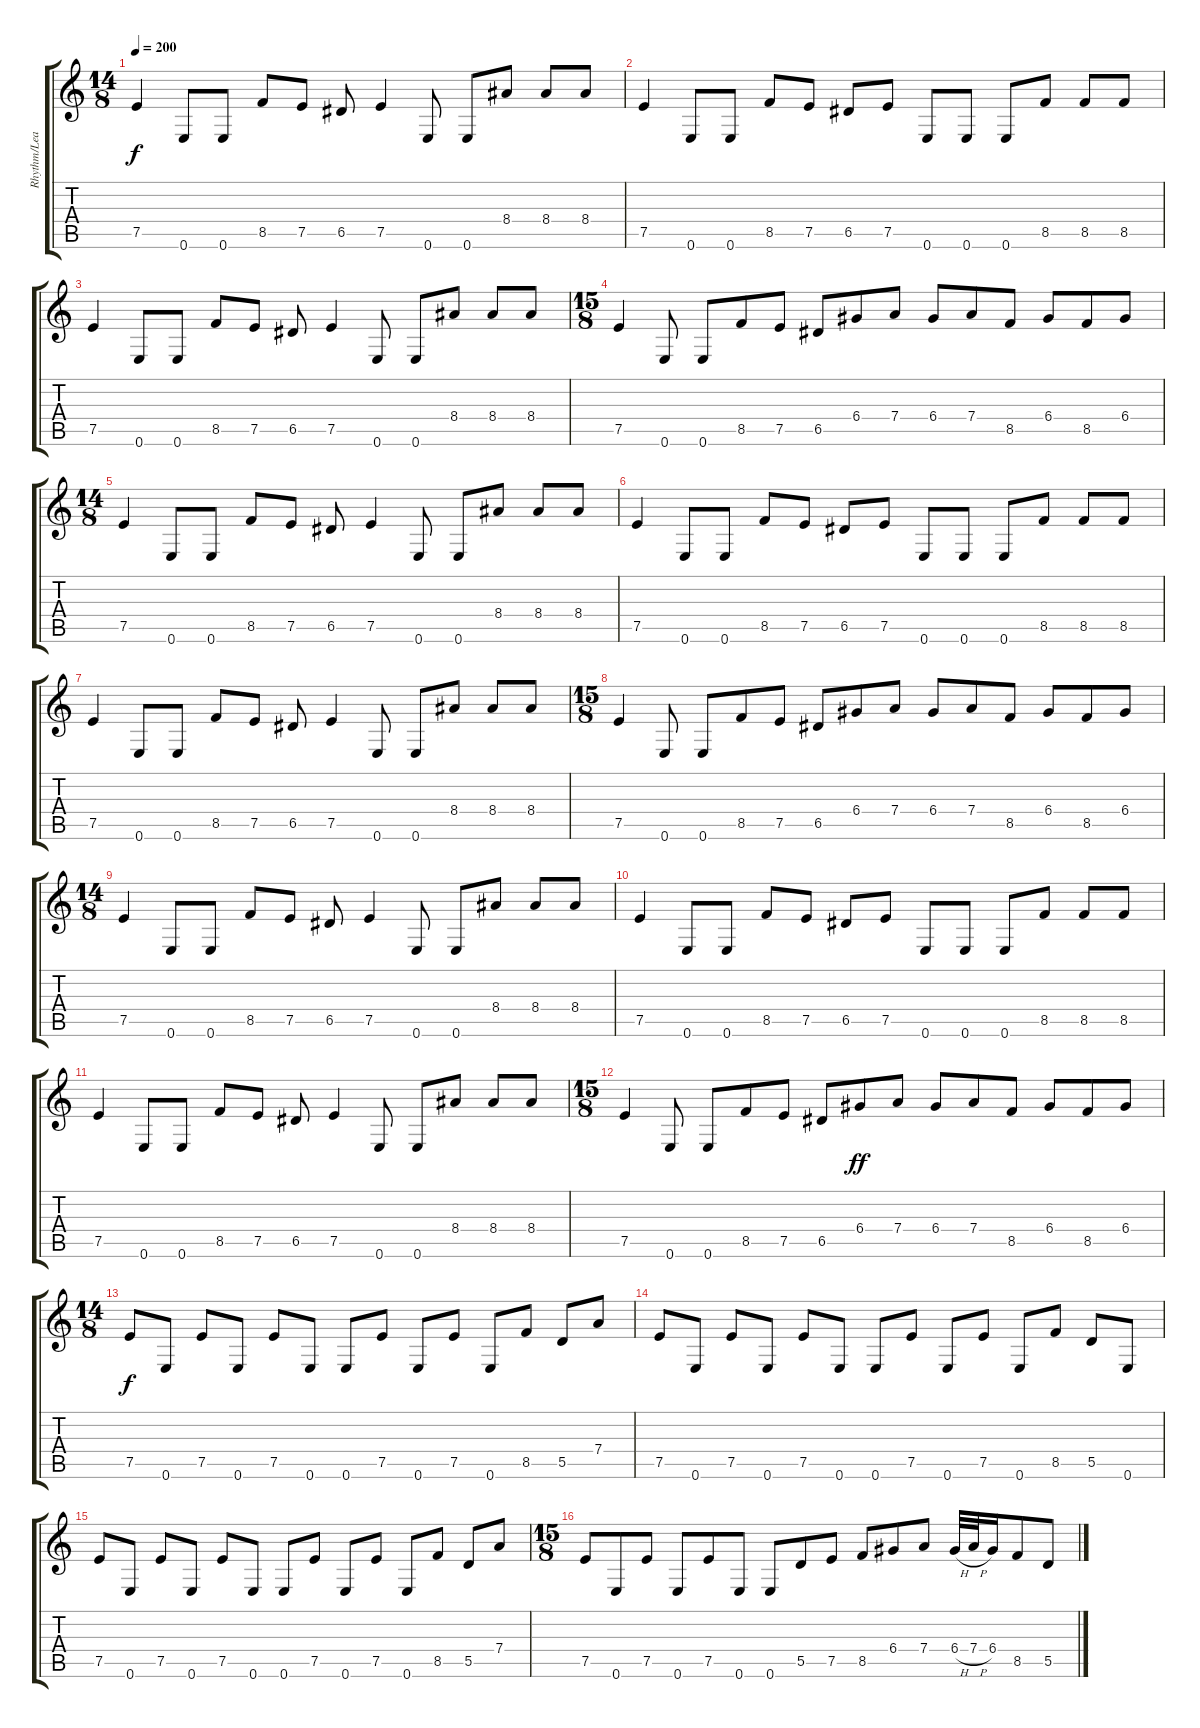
\track ("Rhythm/Lead" "Rhythm/Lea") {instrument distortionguitar}
\staff {score tabs}
\tuning (E4 B3 G3 D3 A2 E2) {hide}
\ts (14 8)
\tempo 200
\clef g2
\ks c
7.5.4{dy f} 0.6.8 0.6.8 8.5.8 7.5.8 6.5.8 7.5.4 0.6.8 0.6.8 8.4.8 8.4.8 8.4.8 |
7.5.4 0.6.8 0.6.8 8.5.8 7.5.8 6.5.8 7.5.8 0.6.8 0.6.8 0.6.8 8.5.8 8.5.8 8.5.8 |
7.5.4 0.6.8 0.6.8 8.5.8 7.5.8 6.5.8 7.5.4 0.6.8 0.6.8 8.4.8 8.4.8 8.4.8 |
\ts (15 8)
7.5.4 0.6.8 0.6.8 8.5.8 7.5.8 6.5.8 6.4.8 7.4.8 6.4.8 7.4.8 8.5.8 6.4.8 8.5.8 6.4.8 |
\ts (14 8)
7.5.4 0.6.8 0.6.8 8.5.8 7.5.8 6.5.8 7.5.4 0.6.8 0.6.8 8.4.8 8.4.8 8.4.8 |
7.5.4 0.6.8 0.6.8 8.5.8 7.5.8 6.5.8 7.5.8 0.6.8 0.6.8 0.6.8 8.5.8 8.5.8 8.5.8 |
7.5.4 0.6.8 0.6.8 8.5.8 7.5.8 6.5.8 7.5.4 0.6.8 0.6.8 8.4.8 8.4.8 8.4.8 |
\ts (15 8)
7.5.4 0.6.8 0.6.8 8.5.8 7.5.8 6.5.8 6.4.8 7.4.8 6.4.8 7.4.8 8.5.8 6.4.8 8.5.8 6.4.8 |
\ts (14 8)
7.5.4 0.6.8 0.6.8 8.5.8 7.5.8 6.5.8 7.5.4 0.6.8 0.6.8 8.4.8 8.4.8 8.4.8 |
7.5.4 0.6.8 0.6.8 8.5.8 7.5.8 6.5.8 7.5.8 0.6.8 0.6.8 0.6.8 8.5.8 8.5.8 8.5.8 |
7.5.4 0.6.8 0.6.8 8.5.8 7.5.8 6.5.8 7.5.4 0.6.8 0.6.8 8.4.8 8.4.8 8.4.8 |
\ts (15 8)
7.5.4 0.6.8 0.6.8 8.5.8 7.5.8 6.5.8 6.4.8{dy ff} 7.4.8 6.4.8 7.4.8 8.5.8 6.4.8 8.5.8 6.4.8 |
\ts (14 8)
7.5.8{dy f} 0.6.8 7.5.8 0.6.8 7.5.8 0.6.8 0.6.8 7.5.8 0.6.8 7.5.8 0.6.8 8.5.8 5.5.8 7.4.8 |
7.5.8 0.6.8 7.5.8 0.6.8 7.5.8 0.6.8 0.6.8 7.5.8 0.6.8 7.5.8 0.6.8 8.5.8 5.5.8 0.6.8 |
7.5.8 0.6.8 7.5.8 0.6.8 7.5.8 0.6.8 0.6.8 7.5.8 0.6.8 7.5.8 0.6.8 8.5.8 5.5.8 7.4.8 |
\ts (15 8)
7.5.8 0.6.8 7.5.8 0.6.8 7.5.8 0.6.8 0.6.8 5.5.8 7.5.8 8.5.8 6.4.8 7.4.8 6.4{h}.32 7.4{h}.32 6.4.16 8.5.8 5.5.8
